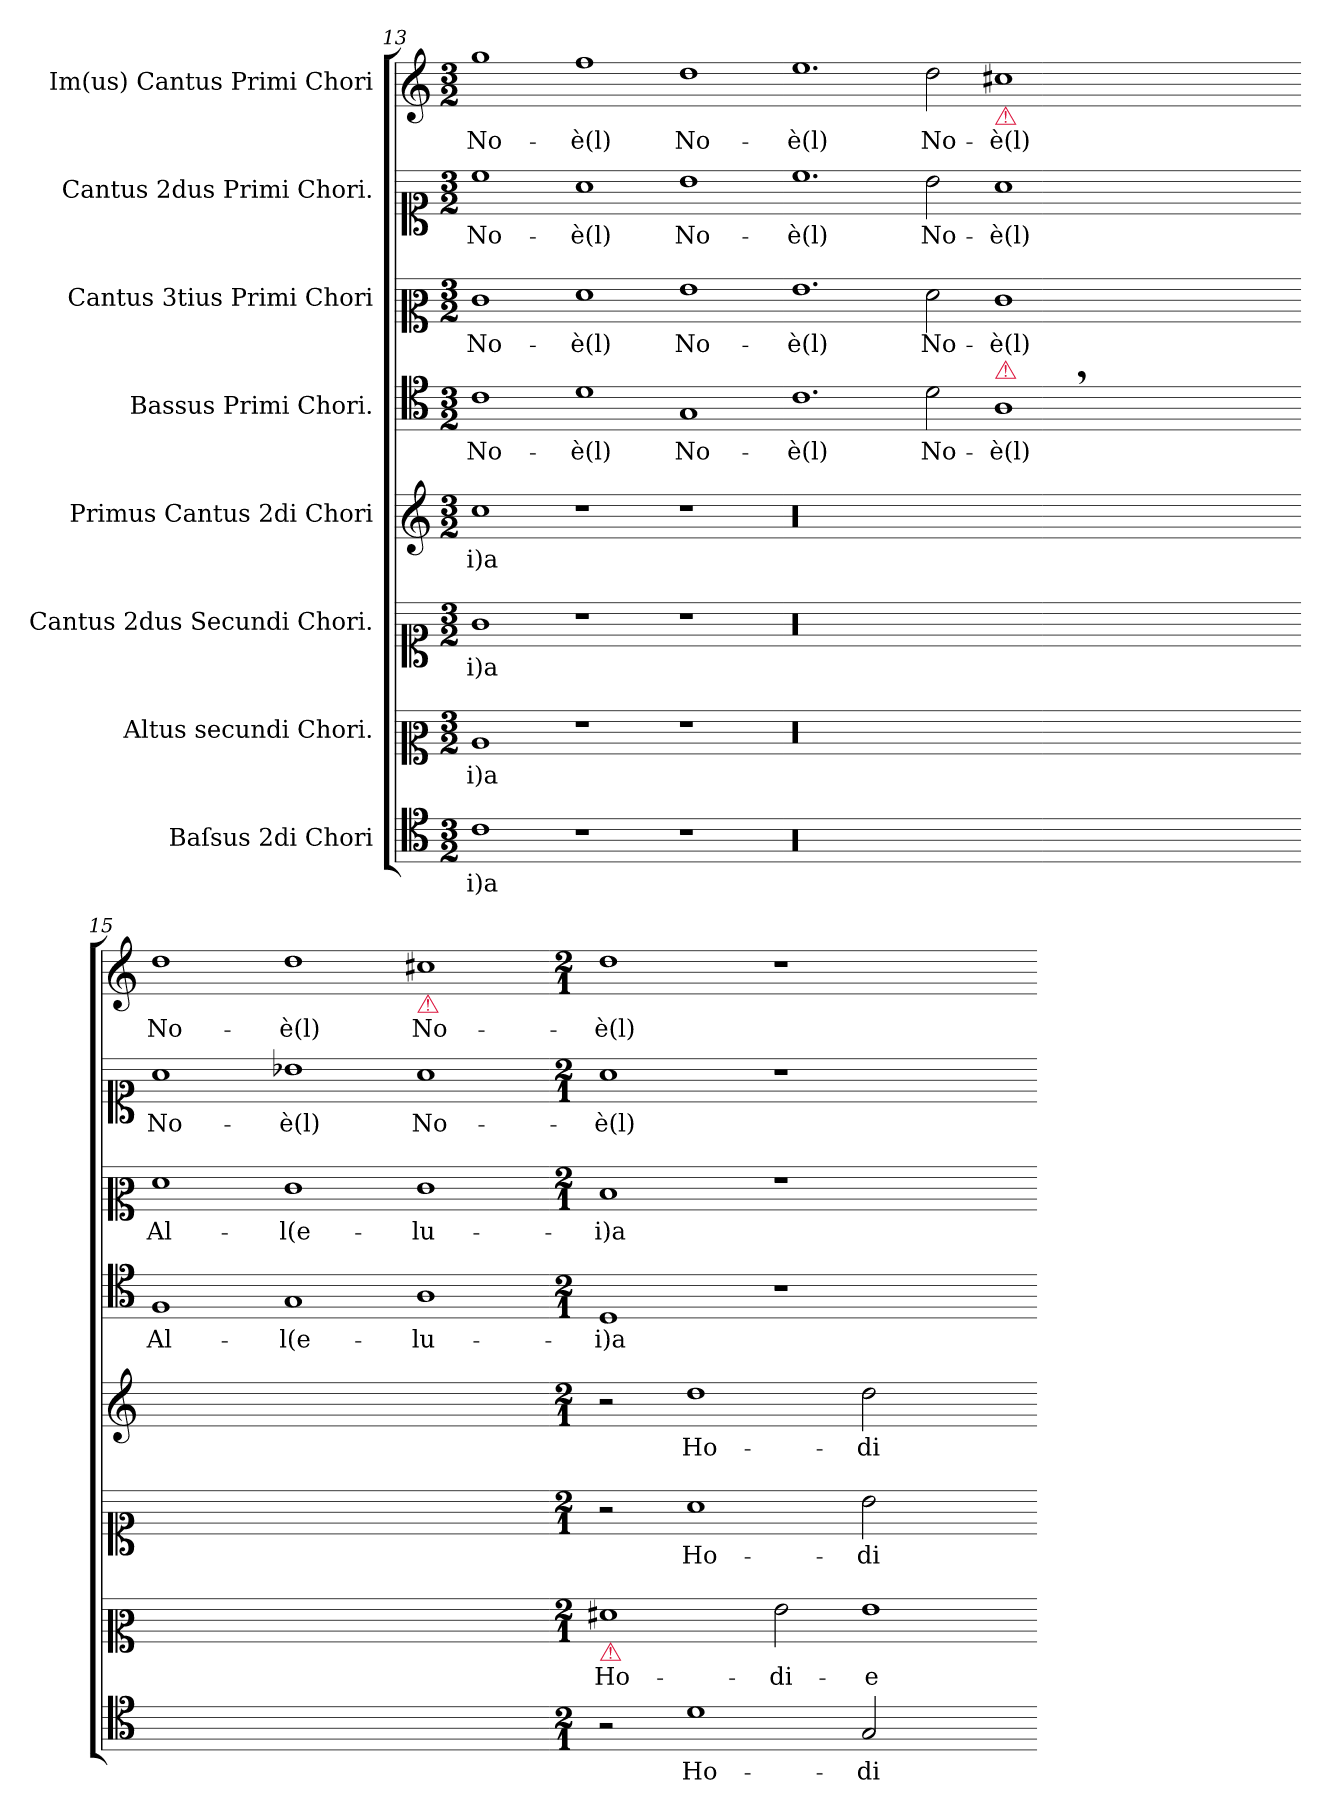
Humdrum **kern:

**kern	**text	**kern	**text	**kern	**text	**kern	**text	**kern	**text	**kern	**text	**kern	**text	**kern	**text
*part8	*part8	*part7	*part7	*part6	*part6	*part5	*part5	*part4	*part4	*part3	*part3	*part2	*part2	*part1	*part1
*staff8	*staff8	*staff7	*staff7	*staff6	*staff6	*staff5	*staff5	*staff4	*staff4	*staff3	*staff3	*staff2	*staff2	*staff1	*staff1
*I"Baſsus 2di Chori	*	*I"Altus secundi Chori.	*	*I"Cantus 2dus Secundi Chori.	*	*I"Primus Cantus 2di Chori	*	*I"Bassus Primi Chori.	*	*I"Cantus 3tius Primi Chori	*	*I"Cantus 2dus Primi Chori.	*	*I"Im(us) Cantus Primi Chori	*
*clefC4	*	*clefC2	*	*clefC1	*	*clefG2	*	*clefC4	*	*clefC2	*	*clefC1	*	*clefG2	*
*k[]	*	*k[]	*	*k[]	*	*k[]	*	*k[]	*	*k[]	*	*k[]	*	*k[]	*
*M3/2	*	*M3/2	*	*M3/2	*	*M3/2	*	*M3/2	*	*M3/2	*	*M3/2	*	*M3/2	*
=13	=13	=13	=13	=13	=13	=13	=13	=13	=13	=13	=13	=13	=13	=13	=13
1c	-i)a	1c	-i)a	1g	-i)a	1cc	-i)a	1c	No-	1e	No-	1cc	No-	1gg	No-
1r	.	1r	.	1r	.	1r	.	1d	-è(l)	1f	-è(l)	1a	-è(l)	1ff	-è(l)
1r	.	1r	.	1r	.	1r	.	1G	No-	1g	No-	1b	No-	1dd	No-
=14-	=14-	=14-	=14-	=14-	=14-	=14-	=14-	=14-	=14-	=14-	=14-	=14-	=14-	=14-	=14-
00.r	.	00.r	.	00.r	.	00.r	.	1.c	-è(l)	1.g	-è(l)	1.cc	-è(l)	1.ee	-è(l)
.	.	.	.	.	.	.	.	2d\	No-	2f\	No-	2b\	No-	2dd\	No-
!	!	!	!	!	!	!	!	!	!	!	!	!	!	!LO:TX:b:color=crimson:t=⚠	!
!	!	!	!	!	!	!	!	!LO:TX:a:color=crimson:t=⚠	!	!	!	!	!	!	!
.	.	.	.	.	.	.	.	1A,<	-è(l)	1e	-è(l)	1a	-è(l)	1cc#X	-è(l)
.	.	.	.	.	.	.	.	0.ryy	.	0.ryy	.	0.ryy	.	0.ryy	.
=15-	=15-	=15-	=15-	=15-	=15-	=15-	=15-	=15-	=15-	=15-	=15-	=15-	=15-	=15-	=15-
0.ryy	.	0.ryy	.	0.ryy	.	0.ryy	.	1F	Al-	1f	Al-	1a	No-	1dd	No-
.	.	.	.	.	.	.	.	1G	-l(e-	1e	-l(e-	1b-X	-è(l)	1dd	-è(l)
!	!	!	!	!	!	!	!	!	!	!	!	!	!	!LO:TX:b:color=crimson:t=⚠	!
.	.	.	.	.	.	.	.	1A	-lu-	1e	-lu-	1a	No-	1cc#X	No-
=16-	=16-	=16-	=16-	=16-	=16-	=16-	=16-	=16-	=16-	=16-	=16-	=16-	=16-	=16-	=16-
*M2/1	*	*M2/1	*	*M2/1	*	*M2/1	*	*M2/1	*	*M2/1	*	*M2/1	*	*M2/1	*
!	!	!LO:TX:b:color=crimson:t=⚠	!	!	!	!	!	!	!	!	!	!	!	!	!
2r	.	1f#X	Ho-	2r	.	2r	.	1D	-i)a	1d	-i)a	1a	-è(l)	1dd	-è(l)
1d	Ho-	.	.	1a	Ho-	1dd	Ho-	.	.	.	.	.	.	.	.
.	.	2g\	-di-	.	.	.	.	1r	.	1r	.	1r	.	1r	.
2G/	-di-	1g\	-e	2b\	-di-	2dd\	-di-	.	.	.	.	.	.	.	.
2ryy	.	.	.	2ryy	.	2ryy	.	2ryy	.	2ryy	.	2ryy	.	2ryy	.
=-	=-	=-	=-	=-	=-	=-	=-	=-	=-	=-	=-	=-	=-	=-	=-
*-	*-	*-	*-	*-	*-	*-	*-	*-	*-	*-	*-	*-	*-	*-	*-
